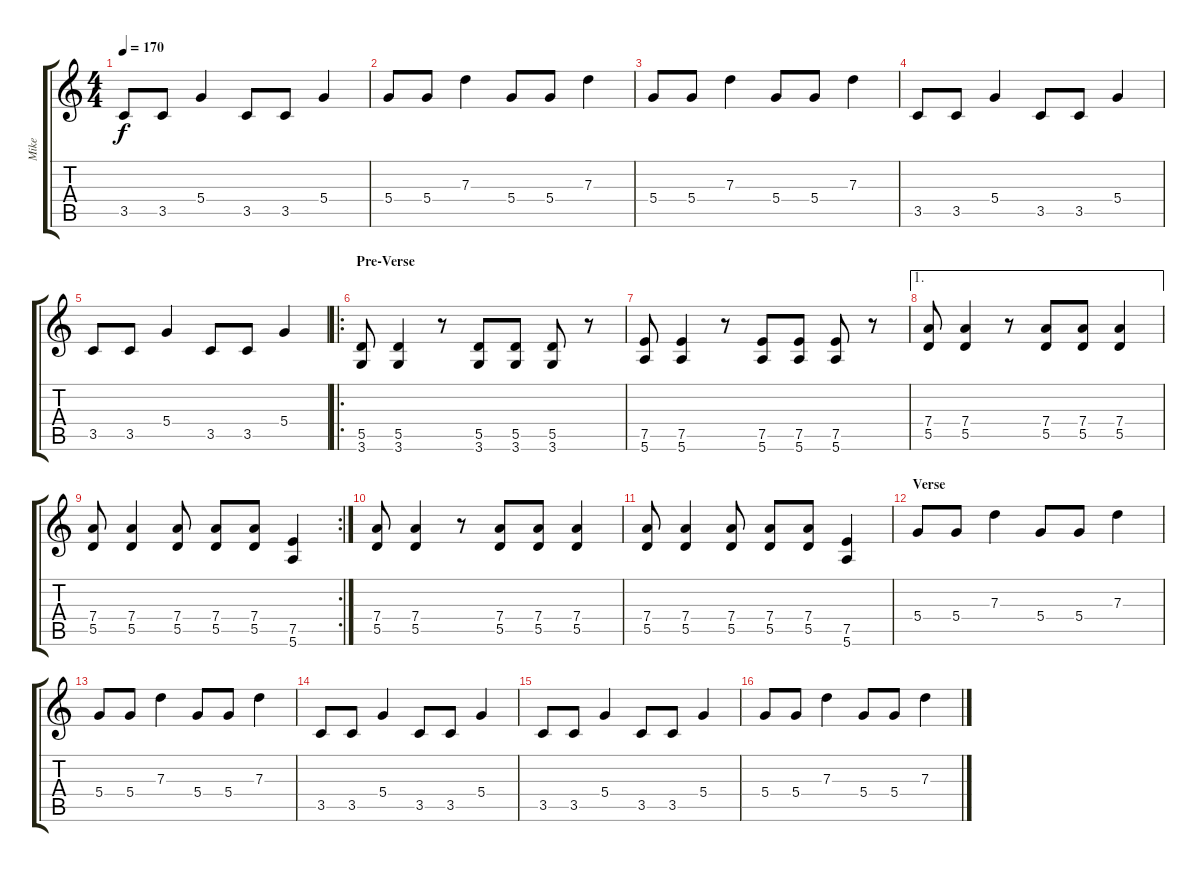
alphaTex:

\track ("Mike" "Mike") {instrument distortionguitar}
\staff {score tabs}
\tuning (E4 B3 G3 D3 A2 E2) {hide}
\ts (4 4)
\tempo 170
\clef g2
\ks c
3.5.8{dy f} 3.5.8 5.4.4 3.5.8 3.5.8 5.4.4 |
5.4.8 5.4.8 7.3.4 5.4.8 5.4.8 7.3.4 |
5.4.8 5.4.8 7.3.4 5.4.8 5.4.8 7.3.4 |
3.5.8 3.5.8 5.4.4 3.5.8 3.5.8 5.4.4 |
3.5.8 3.5.8 5.4.4 3.5.8 3.5.8 5.4.4 |
\ro
\section ("" "Pre-Verse ")
(5.5 3.6).8 (5.5 3.6).4 r.8 (5.5 3.6).8 (5.5 3.6).8 (5.5 3.6).8 r.8 |
(7.5 5.6).8 (7.5 5.6).4 r.8 (7.5 5.6).8 (7.5 5.6).8 (7.5 5.6).8 r.8 |
\ae 1
(7.4 5.5).8 (7.4 5.5).4 r.8 (7.4 5.5).8 (7.4 5.5).8 (7.4 5.5).4 |
\rc 2
(7.4 5.5).8 (7.4 5.5).4 (7.4 5.5).8 (7.4 5.5).8 (7.4 5.5).8 (7.5 5.6).4 |
(7.4 5.5).8 (7.4 5.5).4 r.8 (7.4 5.5).8 (7.4 5.5).8 (7.4 5.5).4 |
(7.4 5.5).8 (7.4 5.5).4 (7.4 5.5).8 (7.4 5.5).8 (7.4 5.5).8 (7.5 5.6).4 |
\section ("" "Verse")
5.4.8 5.4.8 7.3.4 5.4.8 5.4.8 7.3.4 |
5.4.8 5.4.8 7.3.4 5.4.8 5.4.8 7.3.4 |
3.5.8 3.5.8 5.4.4 3.5.8 3.5.8 5.4.4 |
3.5.8 3.5.8 5.4.4 3.5.8 3.5.8 5.4.4 |
5.4.8 5.4.8 7.3.4 5.4.8 5.4.8 7.3.4
